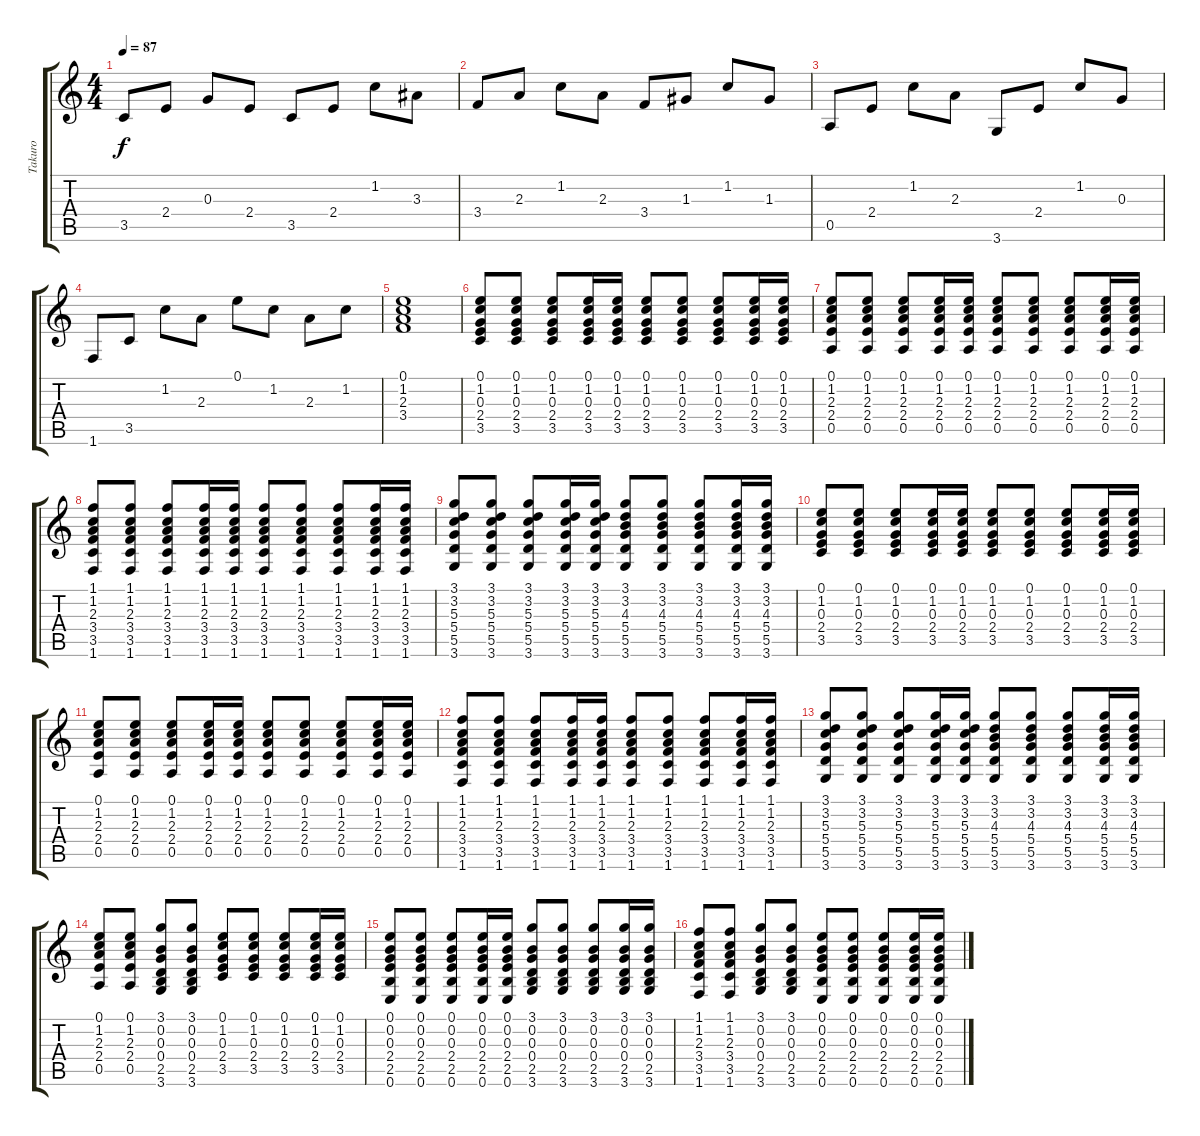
\track ("Takuro" "Takuro") {instrument acousticguitarsteel}
\staff {score tabs}
\tuning (E4 B3 G3 D3 A2 E2) {hide}
\ts (4 4)
\tempo 87
\clef g2
\ks c
3.5.8{dy f instrument acousticguitarsteel} 2.4.8 0.3.8 2.4.8 3.5.8 2.4.8 1.2.8 3.3.8 |
3.4.8 2.3.8 1.2.8 2.3.8 3.4.8 1.3.8 1.2.8 1.3.8 |
0.5.8 2.4.8 1.2.8 2.3.8 3.6.8 2.4.8 1.2.8 0.3.8 |
1.6.8 3.5.8 1.2.8 2.3.8 0.1.8 1.2.8 2.3.8 1.2.8 |
(0.1 1.2 2.3 3.4).1 |
(0.1 1.2 0.3 2.4 3.5).8 (0.1 1.2 0.3 2.4 3.5).8 (0.1 1.2 0.3 2.4 3.5).8 (0.1 1.2 0.3 2.4 3.5).16 (0.1 1.2 0.3 2.4 3.5).16 (0.1 1.2 0.3 2.4 3.5).8 (0.1 1.2 0.3 2.4 3.5).8 (0.1 1.2 0.3 2.4 3.5).8 (0.1 1.2 0.3 2.4 3.5).16 (0.1 1.2 0.3 2.4 3.5).16 |
(0.1 1.2 2.3 2.4 0.5).8 (0.1 1.2 2.3 2.4 0.5).8 (0.1 1.2 2.3 2.4 0.5).8 (0.1 1.2 2.3 2.4 0.5).16 (0.1 1.2 2.3 2.4 0.5).16 (0.1 1.2 2.3 2.4 0.5).8 (0.1 1.2 2.3 2.4 0.5).8 (0.1 1.2 2.3 2.4 0.5).8 (0.1 1.2 2.3 2.4 0.5).16 (0.1 1.2 2.3 2.4 0.5).16 |
(1.1 1.2 2.3 3.4 3.5 1.6).8 (1.1 1.2 2.3 3.4 3.5 1.6).8 (1.1 1.2 2.3 3.4 3.5 1.6).8 (1.1 1.2 2.3 3.4 3.5 1.6).16 (1.1 1.2 2.3 3.4 3.5 1.6).16 (1.1 1.2 2.3 3.4 3.5 1.6).8 (1.1 1.2 2.3 3.4 3.5 1.6).8 (1.1 1.2 2.3 3.4 3.5 1.6).8 (1.1 1.2 2.3 3.4 3.5 1.6).16 (1.1 1.2 2.3 3.4 3.5 1.6).16 |
(3.1 3.2 5.3 5.4 5.5 3.6).8 (3.1 3.2 5.3 5.4 5.5 3.6).8 (3.1 3.2 5.3 5.4 5.5 3.6).8 (3.1 3.2 5.3 5.4 5.5 3.6).16 (3.1 3.2 5.3 5.4 5.5 3.6).16 (3.1 3.2 4.3 5.4 5.5 3.6).8 (3.1 3.2 4.3 5.4 5.5 3.6).8 (3.1 3.2 4.3 5.4 5.5 3.6).8 (3.1 3.2 4.3 5.4 5.5 3.6).16 (3.1 3.2 4.3 5.4 5.5 3.6).16 |
(0.1 1.2 0.3 2.4 3.5).8 (0.1 1.2 0.3 2.4 3.5).8 (0.1 1.2 0.3 2.4 3.5).8 (0.1 1.2 0.3 2.4 3.5).16 (0.1 1.2 0.3 2.4 3.5).16 (0.1 1.2 0.3 2.4 3.5).8 (0.1 1.2 0.3 2.4 3.5).8 (0.1 1.2 0.3 2.4 3.5).8 (0.1 1.2 0.3 2.4 3.5).16 (0.1 1.2 0.3 2.4 3.5).16 |
(0.1 1.2 2.3 2.4 0.5).8 (0.1 1.2 2.3 2.4 0.5).8 (0.1 1.2 2.3 2.4 0.5).8 (0.1 1.2 2.3 2.4 0.5).16 (0.1 1.2 2.3 2.4 0.5).16 (0.1 1.2 2.3 2.4 0.5).8 (0.1 1.2 2.3 2.4 0.5).8 (0.1 1.2 2.3 2.4 0.5).8 (0.1 1.2 2.3 2.4 0.5).16 (0.1 1.2 2.3 2.4 0.5).16 |
(1.1 1.2 2.3 3.4 3.5 1.6).8 (1.1 1.2 2.3 3.4 3.5 1.6).8 (1.1 1.2 2.3 3.4 3.5 1.6).8 (1.1 1.2 2.3 3.4 3.5 1.6).16 (1.1 1.2 2.3 3.4 3.5 1.6).16 (1.1 1.2 2.3 3.4 3.5 1.6).8 (1.1 1.2 2.3 3.4 3.5 1.6).8 (1.1 1.2 2.3 3.4 3.5 1.6).8 (1.1 1.2 2.3 3.4 3.5 1.6).16 (1.1 1.2 2.3 3.4 3.5 1.6).16 |
(3.1 3.2 5.3 5.4 5.5 3.6).8 (3.1 3.2 5.3 5.4 5.5 3.6).8 (3.1 3.2 5.3 5.4 5.5 3.6).8 (3.1 3.2 5.3 5.4 5.5 3.6).16 (3.1 3.2 5.3 5.4 5.5 3.6).16 (3.1 3.2 4.3 5.4 5.5 3.6).8 (3.1 3.2 4.3 5.4 5.5 3.6).8 (3.1 3.2 4.3 5.4 5.5 3.6).8 (3.1 3.2 4.3 5.4 5.5 3.6).16 (3.1 3.2 4.3 5.4 5.5 3.6).16 |
(0.1 1.2 2.3 2.4 0.5).8 (0.1 1.2 2.3 2.4 0.5).8 (3.1 0.2 0.3 0.4 2.5 3.6).8 (3.1 0.2 0.3 0.4 2.5 3.6).8 (0.1 1.2 0.3 2.4 3.5).8 (0.1 1.2 0.3 2.4 3.5).8 (0.1 1.2 0.3 2.4 3.5).8 (0.1 1.2 0.3 2.4 3.5).16 (0.1 1.2 0.3 2.4 3.5).16 |
(0.1 0.2 0.3 2.4 2.5 0.6).8 (0.1 0.2 0.3 2.4 2.5 0.6).8 (0.1 0.2 0.3 2.4 2.5 0.6).8 (0.1 0.2 0.3 2.4 2.5 0.6).16 (0.1 0.2 0.3 2.4 2.5 0.6).16 (3.1 0.2 0.3 0.4 2.5 3.6).8 (3.1 0.2 0.3 0.4 2.5 3.6).8 (3.1 0.2 0.3 0.4 2.5 3.6).8 (3.1 0.2 0.3 0.4 2.5 3.6).16 (3.1 0.2 0.3 0.4 2.5 3.6).16 |
(1.1 1.2 2.3 3.4 3.5 1.6).8 (1.1 1.2 2.3 3.4 3.5 1.6).8 (3.1 0.2 0.3 0.4 2.5 3.6).8 (3.1 0.2 0.3 0.4 2.5 3.6).8 (0.1 0.2 0.3 2.4 2.5 0.6).8 (0.1 0.2 0.3 2.4 2.5 0.6).8 (0.1 0.2 0.3 2.4 2.5 0.6).8 (0.1 0.2 0.3 2.4 2.5 0.6).16 (0.1 0.2 0.3 2.4 2.5 0.6).16
